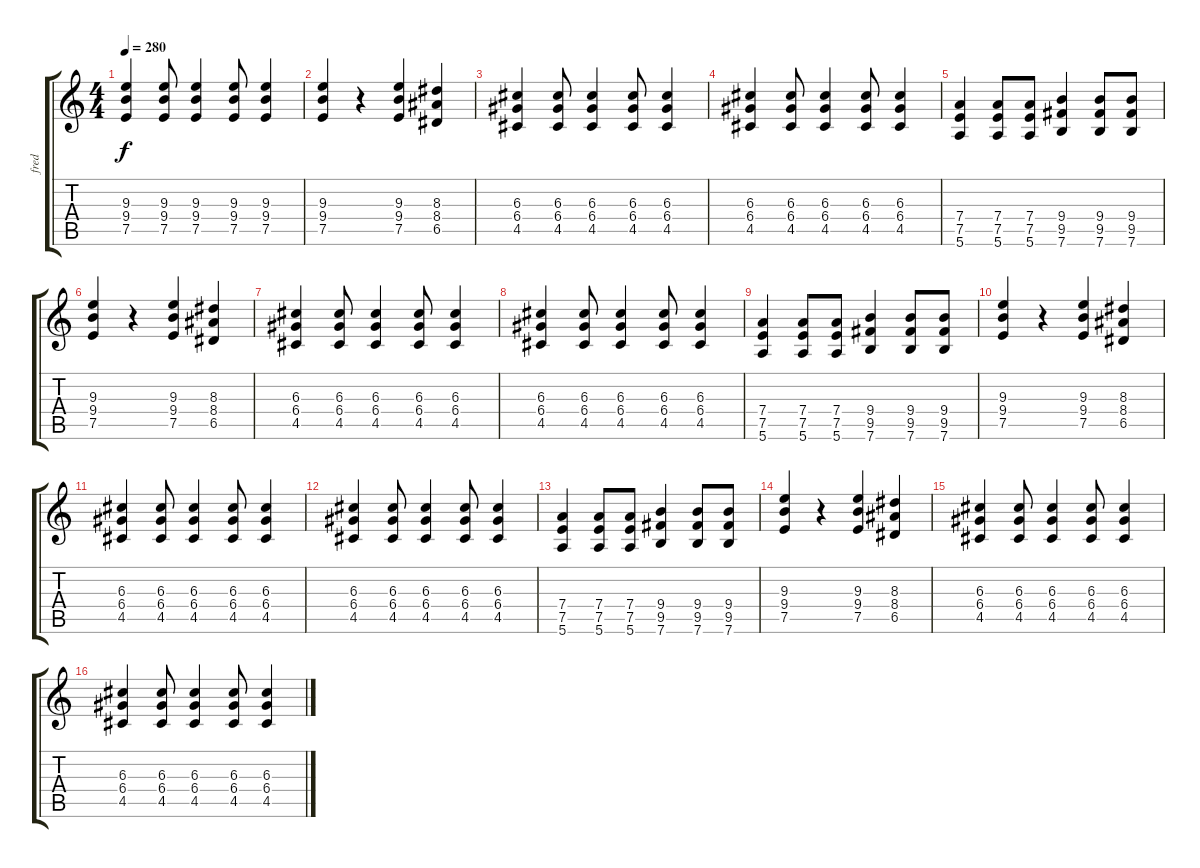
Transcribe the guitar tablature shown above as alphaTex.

\track ("fred" "fred") {instrument distortionguitar}
\staff {score tabs}
\tuning (E4 B3 G3 D3 A2 E2) {hide}
\ts (4 4)
\tempo 280
\clef g2
\ks c
(9.3 9.4 7.5).4{dy f} (9.3 9.4 7.5).8 (9.3 9.4 7.5).4 (9.3 9.4 7.5).8 (9.3 9.4 7.5).4 |
(9.3 9.4 7.5).4 r.4 (9.3 9.4 7.5).4 (8.3 8.4 6.5).4 |
(6.3 6.4 4.5).4 (6.3 6.4 4.5).8 (6.3 6.4 4.5).4 (6.3 6.4 4.5).8 (6.3 6.4 4.5).4 |
(6.3 6.4 4.5).4 (6.3 6.4 4.5).8 (6.3 6.4 4.5).4 (6.3 6.4 4.5).8 (6.3 6.4 4.5).4 |
(7.4 7.5 5.6).4 (7.4 7.5 5.6).8 (7.4 7.5 5.6).8 (9.4 9.5 7.6).4 (9.4 9.5 7.6).8 (9.4 9.5 7.6).8 |
(9.3 9.4 7.5).4 r.4 (9.3 9.4 7.5).4 (8.3 8.4 6.5).4 |
(6.3 6.4 4.5).4 (6.3 6.4 4.5).8 (6.3 6.4 4.5).4 (6.3 6.4 4.5).8 (6.3 6.4 4.5).4 |
(6.3 6.4 4.5).4 (6.3 6.4 4.5).8 (6.3 6.4 4.5).4 (6.3 6.4 4.5).8 (6.3 6.4 4.5).4 |
(7.4 7.5 5.6).4 (7.4 7.5 5.6).8 (7.4 7.5 5.6).8 (9.4 9.5 7.6).4 (9.4 9.5 7.6).8 (9.4 9.5 7.6).8 |
(9.3 9.4 7.5).4 r.4 (9.3 9.4 7.5).4 (8.3 8.4 6.5).4 |
(6.3 6.4 4.5).4 (6.3 6.4 4.5).8 (6.3 6.4 4.5).4 (6.3 6.4 4.5).8 (6.3 6.4 4.5).4 |
(6.3 6.4 4.5).4 (6.3 6.4 4.5).8 (6.3 6.4 4.5).4 (6.3 6.4 4.5).8 (6.3 6.4 4.5).4 |
(7.4 7.5 5.6).4 (7.4 7.5 5.6).8 (7.4 7.5 5.6).8 (9.4 9.5 7.6).4 (9.4 9.5 7.6).8 (9.4 9.5 7.6).8 |
(9.3 9.4 7.5).4 r.4 (9.3 9.4 7.5).4 (8.3 8.4 6.5).4 |
(6.3 6.4 4.5).4 (6.3 6.4 4.5).8 (6.3 6.4 4.5).4 (6.3 6.4 4.5).8 (6.3 6.4 4.5).4 |
(6.3 6.4 4.5).4 (6.3 6.4 4.5).8 (6.3 6.4 4.5).4 (6.3 6.4 4.5).8 (6.3 6.4 4.5).4
